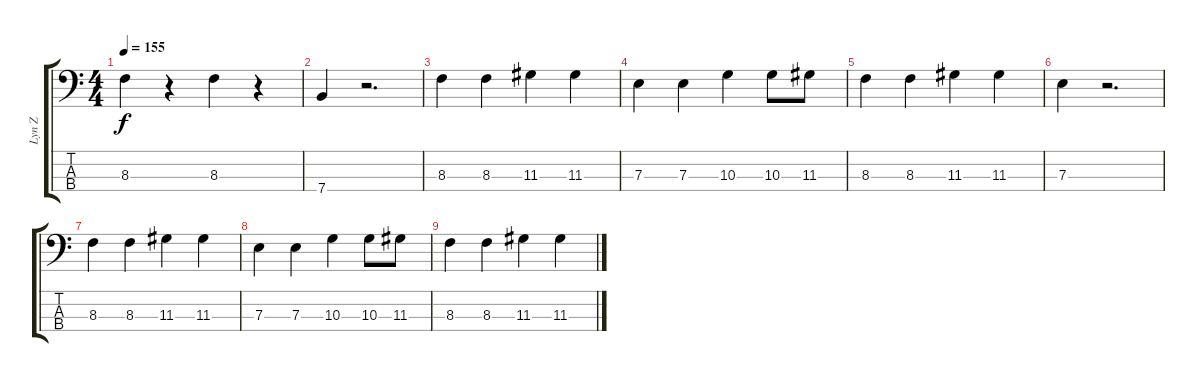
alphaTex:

\track ("Lyn Z" "Lyn Z") {instrument electricbasspick}
\staff {score tabs}
\tuning (G2 D2 A1 E1) {hide}
\ts (4 4)
\tempo 155
\clef f4
\ks c
8.3.4{dy f} r.4 8.3.4 r.4 |
7.4.4 r.2{d} |
8.3.4 8.3.4 11.3.4 11.3.4 |
7.3.4 7.3.4 10.3.4 10.3.8 11.3.8 |
8.3.4 8.3.4 11.3.4 11.3.4 |
7.3.4 r.2{d} |
8.3.4 8.3.4 11.3.4 11.3.4 |
7.3.4 7.3.4 10.3.4 10.3.8 11.3.8 |
8.3.4 8.3.4 11.3.4 11.3.4
